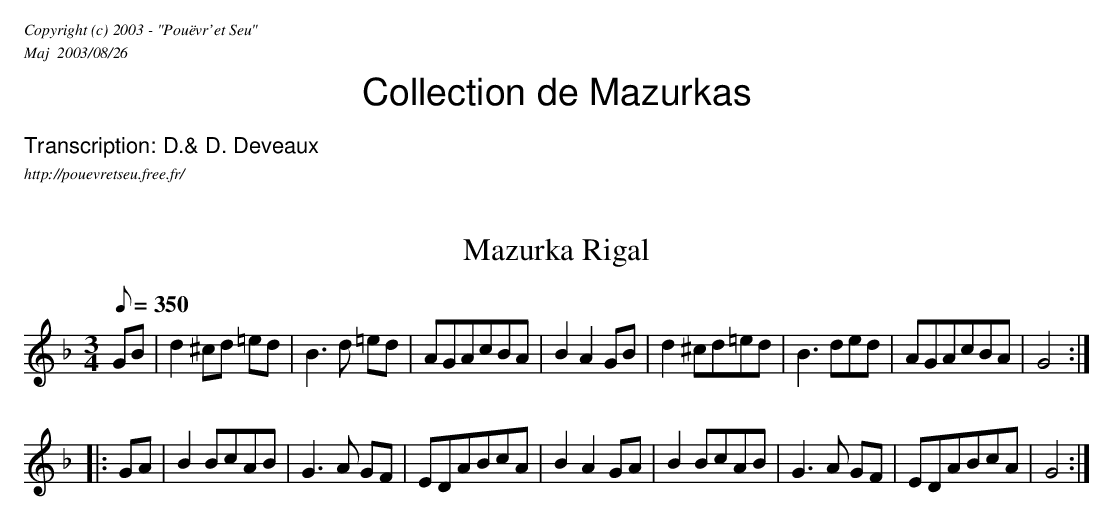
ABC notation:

X:1
T: Mazurka Rigal
M: 3/4
Q: 1/8=350
K: GDor
GB | \
d2^cd =ed | B3d =ed | AGAcBA | B2A2GB | \
d2^cd=ed | B3ded | AGAcBA | G4 :|
|: GA | \
B2BcAB | G3A GF | EDABcA | B2A2GA | \
B2BcAB | G3A GF | EDABcA | G4 :|
